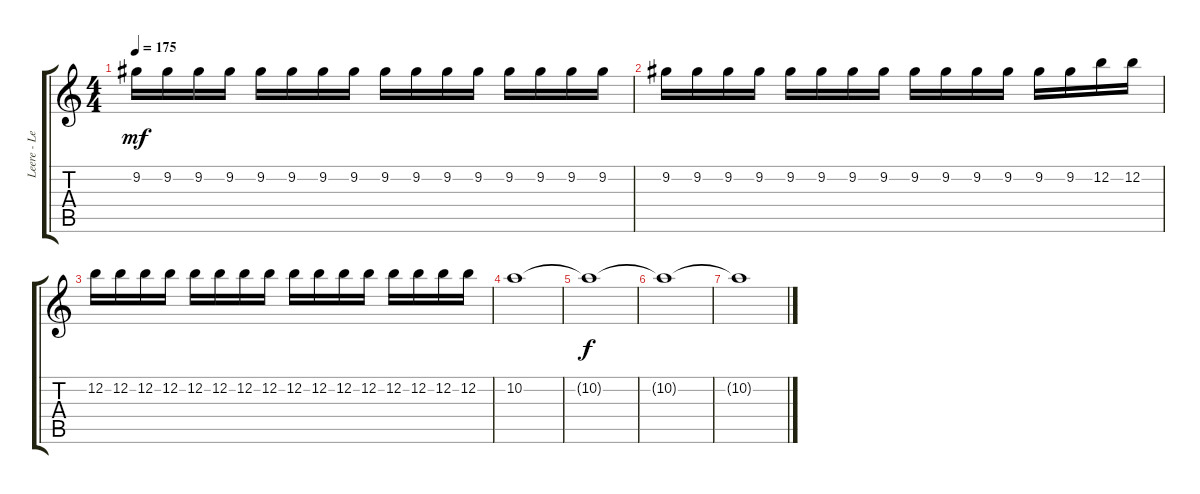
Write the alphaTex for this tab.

\track ("Leere - Lead Guitar" "Leere - Le") {instrument distortionguitar}
\staff {score tabs}
\tuning (E4 B3 G3 D3 A2 E2) {hide}
\ts (4 4)
\tempo 175
\clef g2
\ks c
9.2.16{dy mf} 9.2.16 9.2.16 9.2.16 9.2.16 9.2.16 9.2.16 9.2.16 9.2.16 9.2.16 9.2.16 9.2.16 9.2.16 9.2.16 9.2.16 9.2.16 |
9.2.16 9.2.16 9.2.16 9.2.16 9.2.16 9.2.16 9.2.16 9.2.16 9.2.16 9.2.16 9.2.16 9.2.16 9.2.16 9.2.16 12.2.16 12.2.16 |
12.2.16 12.2.16 12.2.16 12.2.16 12.2.16 12.2.16 12.2.16 12.2.16 12.2.16 12.2.16 12.2.16 12.2.16 12.2.16 12.2.16 12.2.16 12.2.16 |
10.2.1{volume 0} |
10.2{t}.1{dy f} |
10.2{t}.1 |
10.2{t}.1
